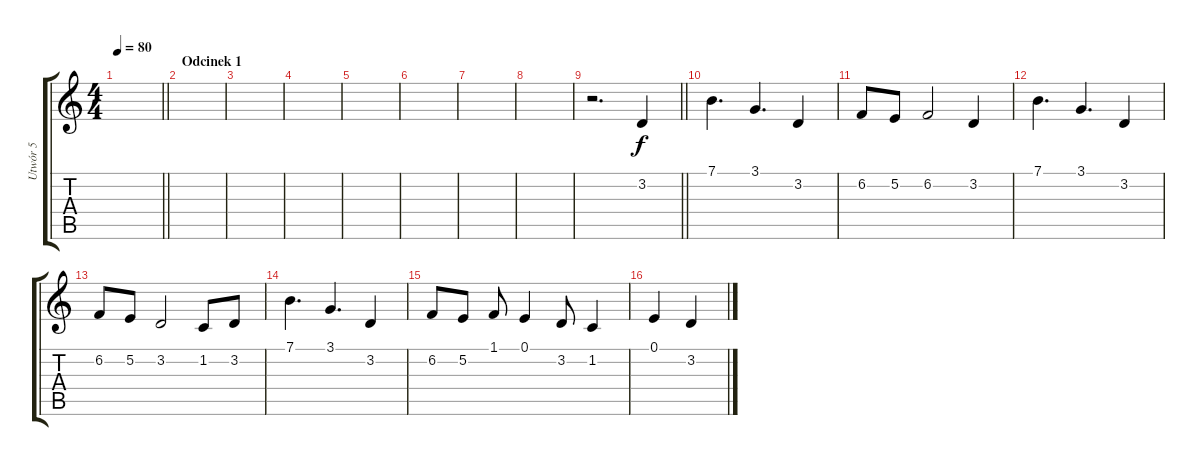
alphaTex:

\track ("Utwór 5" "Utwór 5") {instrument stringensemble1}
\staff {score tabs}
\tuning (E4 B3 G3 D3 A2 E2) {hide}
\ts (4 4)
\tempo 80
\clef g2
\barLineRight lightlight
\ks c
|
\section ("" "Odcinek 1")
|
|
|
|
|
|
|
\barLineRight lightlight
r.2{d} 3.2.4 |
7.1.4{d} 3.1.4{d} 3.2.4 |
6.2.8 5.2.8 6.2.2 3.2.4 |
7.1.4{d} 3.1.4{d} 3.2.4 |
6.2.8 5.2.8 3.2.2 1.2.8 3.2.8 |
7.1.4{d} 3.1.4{d} 3.2.4 |
6.2.8 5.2.8 1.1.8 0.1.4 3.2.8 1.2.4 |
0.1.4 3.2.4
